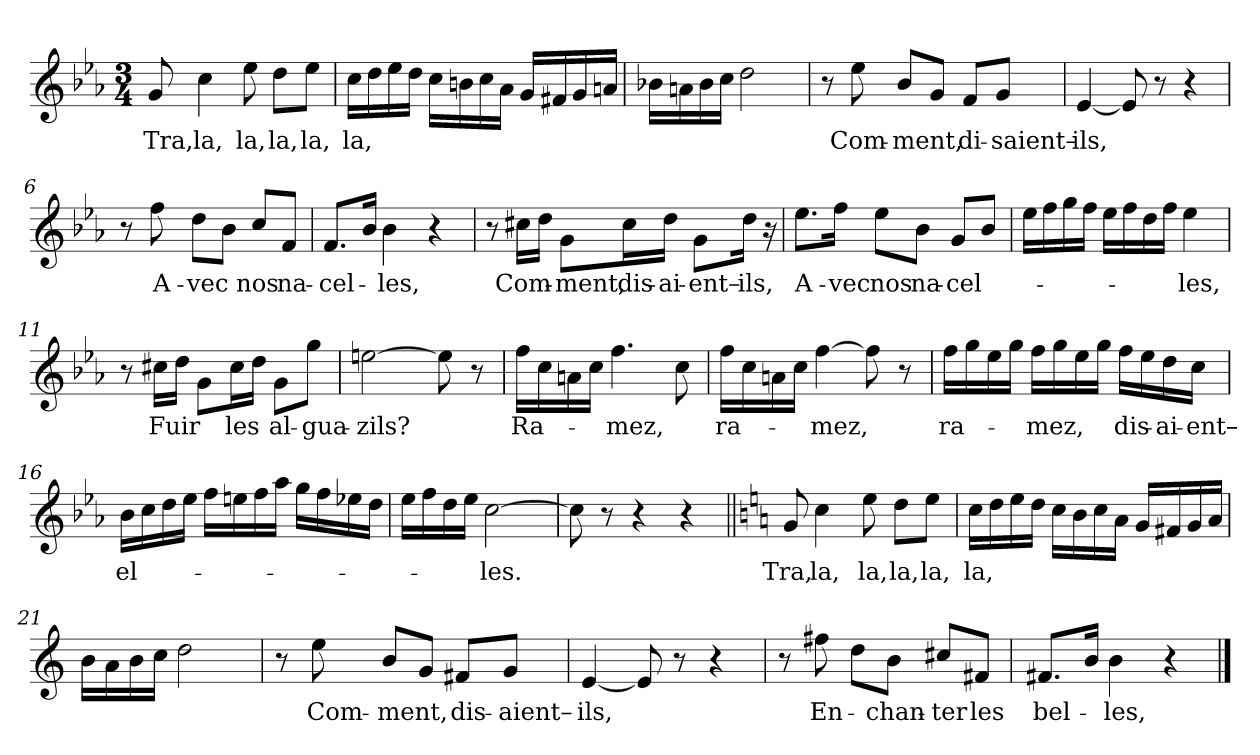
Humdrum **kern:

**kern	**text
*part1	*part1
*staff1	*staff1
*clefG2	*
*k[b-e-a-]	*
*M3/4	*
=1	=1
!	!LO:LY:b
8g/	Tra,
!	!LO:LY:b
4cc\	la,
!	!LO:LY:b
8ee-\	la,
!	!LO:LY:b
8dd\L	la,
!	!LO:LY:b
8ee-\J	la,
=2	=2
!	!LO:LY:b
16cc\LL	la,
16dd\	.
16ee-\	.
16dd\JJ	.
16cc\LL	.
16bn\	.
16cc\	.
16a-\JJ	.
16g/LL	.
16f#X/	.
16g/	.
16an/JJ	.
=3	=3
16b-X\LL	.
16an\	.
16b-\	.
16cc\JJ	.
2dd\	.
=4	=4
8r	.
!	!LO:LY:b
8ee-\	Com-
!	!LO:LY:b
8b-/L	-ment,
8g/J	.
!	!LO:LY:b
8f/L	di-
!	!LO:LY:b
8g/J	-saient–
=5	=5
!	!LO:LY:b
[4e-/	ils,
8e-/]	.
8r	.
4r	.
=6	=6
8r	.
!	!LO:LY:b
8ff\	A-
!	!LO:LY:b
8dd\L	-vec
8b-\J	.
!	!LO:LY:b
8cc/L	nos
!	!LO:LY:b
8f/J	na-
!!LO:LB:g=z
=7	=7
!	!LO:LY:b
8.f/L	-cel-
16b-/Jk	.
!	!LO:LY:b
4b-\	-les,
4r	.
=8	=8
8r	.
!	!LO:LY:b
16cc#X\LL	Com-
16dd\JJ	.
!	!LO:LY:b
8g\L	-ment,
!	!LO:LY:b
16cc#\L	dis-
!	!LO:LY:b
16dd\JJ	-ai-
!	!LO:LY:b
8g\L	-ent–
!	!LO:LY:b
16dd\Jk	ils,
16r	.
=9	=9
!	!LO:LY:b
8.ee-\L	A-
!	!LO:LY:b
16ff\Jk	-vec
!	!LO:LY:b
8ee-\L	nos
!	!LO:LY:b
8b-\J	na-
!	!LO:LY:b
8g/L	-cel-
8b-/J	.
=10	=10
16ee-\LL	.
16ff\	.
16gg\	.
16ff\JJ	.
16ee-\LL	.
16ff\	.
16dd\	.
16ff\JJ	.
!	!LO:LY:b
4ee-\	-les,
=11	=11
8r	.
!	!LO:LY:b
16cc#X\LL	Fuir
16dd\JJ	.
8g\L	.
!	!LO:LY:b
16cc#\L	les
16dd\JJ	.
!	!LO:LY:b
8g\L	al-
!	!LO:LY:b
8gg\J	-gua-
=12	=12
!	!LO:LY:b
[2een\	-zils?
8ee\]	.
8r	.
!!LO:LB:g=z
=13	=13
!	!LO:LY:b
16ff\LL	Ra-
16cc\	.
16an\	.
16cc\JJ	.
!	!LO:LY:b
4.ff\	-mez,
8cc\	.
=14	=14
!	!LO:LY:b
16ff\LL	ra-
16cc\	.
16an\	.
16cc\JJ	.
!	!LO:LY:b
[4ff\	-mez,
8ff\]	.
8r	.
=15	=15
!	!LO:LY:b
16ff\LL	ra-
16gg\	.
16ee-\	.
16gg\JJ	.
!	!LO:LY:b
16ff\LL	-mez,
16gg\	.
16ee-\	.
16gg\JJ	.
!	!LO:LY:b
16ff\LL	dis-
16ee-\	.
!	!LO:LY:b
16dd\	-ai-
!	!LO:LY:b
16cc\JJ	-ent–
=16	=16
!	!LO:LY:b
16b-\LL	el-
16cc\	.
16dd\	.
16ee-\JJ	.
16ff\LL	.
16een\	.
16ff\	.
16aa-\JJ	.
16gg\LL	.
16ff\	.
16ee-X\	.
16dd\JJ	.
=17	=17
16ee-\LL	.
16ff\	.
16dd\	.
16ee-\JJ	.
!	!LO:LY:b
[2cc\	-les.
=18	=18
8cc\]	.
8r	.
4r	.
4r	.
!!LO:LB:g=z
=19||	=19||
*k[]	*
!	!LO:LY:b
8g/	Tra,
!	!LO:LY:b
4cc\	la,
!	!LO:LY:b
8ee\	la,
!	!LO:LY:b
8dd\L	la,
!	!LO:LY:b
8ee\J	la,
=20	=20
!	!LO:LY:b
16cc\LL	la,
16dd\	.
16ee\	.
16dd\JJ	.
16cc\LL	.
16b\	.
16cc\	.
16a\JJ	.
16g/LL	.
16f#X/	.
16g/	.
16a/JJ	.
=21	=21
16b\LL	.
16a\	.
16b\	.
16cc\JJ	.
2dd\	.
=22	=22
8r	.
!	!LO:LY:b
8ee\	Com-
!	!LO:LY:b
8b/L	-ment,
8g/J	.
!	!LO:LY:b
8f#X/L	dis-
!	!LO:LY:b
8g/J	-aient–
=23	=23
!	!LO:LY:b
[4e/	ils,
8e/]	.
8r	.
4r	.
=24	=24
8r	.
!	!LO:LY:b
8ff#X\	En-
8dd\L	.
!	!LO:LY:b
8b\J	-chan-
!	!LO:LY:b
8cc#X/L	-ter
!	!LO:LY:b
8f#X/J	les
!!LO:LB:g=z
=25	=25
!	!LO:LY:b
8.f#X/L	bel-
16b/Jk	.
!	!LO:LY:b
4b\	-les,
4r	.
==	==
*-	*-
